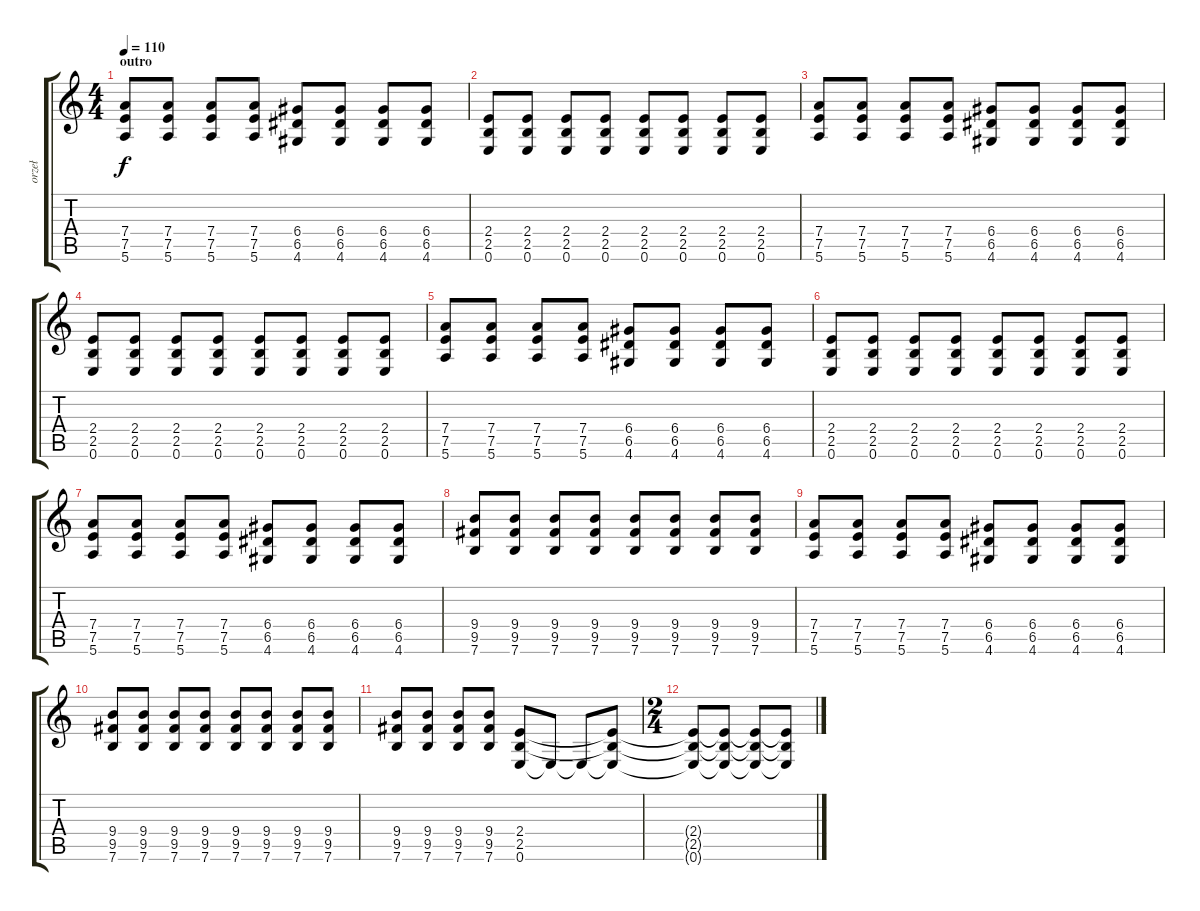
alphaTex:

\track ("orzeł" "orzeł") {instrument overdrivenguitar}
\staff {score tabs}
\tuning (E4 B3 G3 D3 A2 E2) {hide}
\ts (4 4)
\section ("" "outro")
\tempo 110
\clef g2
\ks c
(7.4 7.5 5.6).8{dy f} (7.4 7.5 5.6).8 (7.4 7.5 5.6).8 (7.4 7.5 5.6).8 (6.4 6.5 4.6).8 (6.4 6.5 4.6).8 (6.4 6.5 4.6).8 (6.4 6.5 4.6).8 |
(2.4 2.5 0.6).8 (2.4 2.5 0.6).8 (2.4 2.5 0.6).8 (2.4 2.5 0.6).8 (2.4 2.5 0.6).8 (2.4 2.5 0.6).8 (2.4 2.5 0.6).8 (2.4 2.5 0.6).8 |
(7.4 7.5 5.6).8 (7.4 7.5 5.6).8 (7.4 7.5 5.6).8 (7.4 7.5 5.6).8 (6.4 6.5 4.6).8 (6.4 6.5 4.6).8 (6.4 6.5 4.6).8 (6.4 6.5 4.6).8 |
(2.4 2.5 0.6).8 (2.4 2.5 0.6).8 (2.4 2.5 0.6).8 (2.4 2.5 0.6).8 (2.4 2.5 0.6).8 (2.4 2.5 0.6).8 (2.4 2.5 0.6).8 (2.4 2.5 0.6).8 |
(7.4 7.5 5.6).8 (7.4 7.5 5.6).8 (7.4 7.5 5.6).8 (7.4 7.5 5.6).8 (6.4 6.5 4.6).8 (6.4 6.5 4.6).8 (6.4 6.5 4.6).8 (6.4 6.5 4.6).8 |
(2.4 2.5 0.6).8 (2.4 2.5 0.6).8 (2.4 2.5 0.6).8 (2.4 2.5 0.6).8 (2.4 2.5 0.6).8 (2.4 2.5 0.6).8 (2.4 2.5 0.6).8 (2.4 2.5 0.6).8 |
(7.4 7.5 5.6).8 (7.4 7.5 5.6).8 (7.4 7.5 5.6).8 (7.4 7.5 5.6).8 (6.4 6.5 4.6).8 (6.4 6.5 4.6).8 (6.4 6.5 4.6).8 (6.4 6.5 4.6).8 |
(9.4 9.5 7.6).8 (9.4 9.5 7.6).8 (9.4 9.5 7.6).8 (9.4 9.5 7.6).8 (9.4 9.5 7.6).8 (9.4 9.5 7.6).8 (9.4 9.5 7.6).8 (9.4 9.5 7.6).8 |
(7.4 7.5 5.6).8 (7.4 7.5 5.6).8 (7.4 7.5 5.6).8 (7.4 7.5 5.6).8 (6.4 6.5 4.6).8 (6.4 6.5 4.6).8 (6.4 6.5 4.6).8 (6.4 6.5 4.6).8 |
(9.4 9.5 7.6).8 (9.4 9.5 7.6).8 (9.4 9.5 7.6).8 (9.4 9.5 7.6).8 (9.4 9.5 7.6).8 (9.4 9.5 7.6).8 (9.4 9.5 7.6).8 (9.4 9.5 7.6).8 |
(9.4 9.5 7.6).8 (9.4 9.5 7.6).8 (9.4 9.5 7.6).8 (9.4 9.5 7.6).8 (2.4 2.5 0.6).8 0.6{t}.8 0.6{t}.8 (2.4{t} 2.5{t} 0.6{t}).8 |
\ts (2 4)
(2.4{t} 2.5{t} 0.6{t}).8 (2.4{t} 2.5{t} 0.6{t}).8 (2.4{t} 2.5{t} 0.6{t}).8 (2.4{t} 2.5{t} 0.6{t}).8
